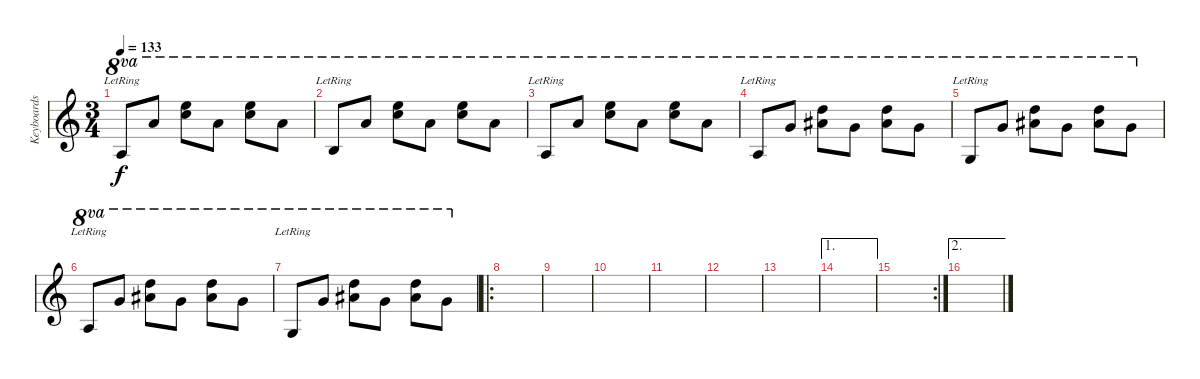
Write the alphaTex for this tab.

\track ("Keyboards" "Keyboards") {instrument acousticgrandpiano}
\staff {score}
\tuning (E4 B3 G3 D3 A2 E2) {hide}
\ts (3 4)
\tempo 133
\clef g2
\ks c
14.3{lr}.8{ot 8va dy f} 17.1.8{ot 8va} (20.1 29.2).8{ot 8va} 17.1.8{ot 8va} (20.1 29.2).8{ot 8va} 17.1.8{ot 8va} |
16.3{lr}.8{ot 8va} 17.1.8{ot 8va} (20.1 29.2).8{ot 8va} 17.1.8{ot 8va} (20.1 29.2).8{ot 8va} 17.1.8{ot 8va} |
14.3{lr}.8{ot 8va} 17.1.8{ot 8va} (20.1 29.2).8{ot 8va} 17.1.8{ot 8va} (20.1 29.2).8{ot 8va} 17.1.8{ot 8va} |
14.3{lr}.8{ot 8va} 15.1.8{ot 8va} (18.1 27.2).8{ot 8va} 15.1.8{ot 8va} (18.1 27.2).8{ot 8va} 15.1.8{ot 8va} |
12.3{lr}.8{ot 8va} 15.1.8{ot 8va} (18.1 27.2).8{ot 8va} 15.1.8{ot 8va} (18.1 27.2).8{ot 8va} 15.1.8{ot 8va} |
14.3{lr}.8{ot 8va} 15.1.8{ot 8va} (18.1 27.2).8{ot 8va} 15.1.8{ot 8va} (18.1 27.2).8{ot 8va} 15.1.8{ot 8va} |
12.3{lr}.8{ot 8va} 15.1.8{ot 8va} (18.1 27.2).8{ot 8va} 15.1.8{ot 8va} (18.1 27.2).8{ot 8va} 15.1.8{ot 8va} |
\ro
|
|
|
|
|
|
\ae 1
|
\rc 2
|
\ae 2
